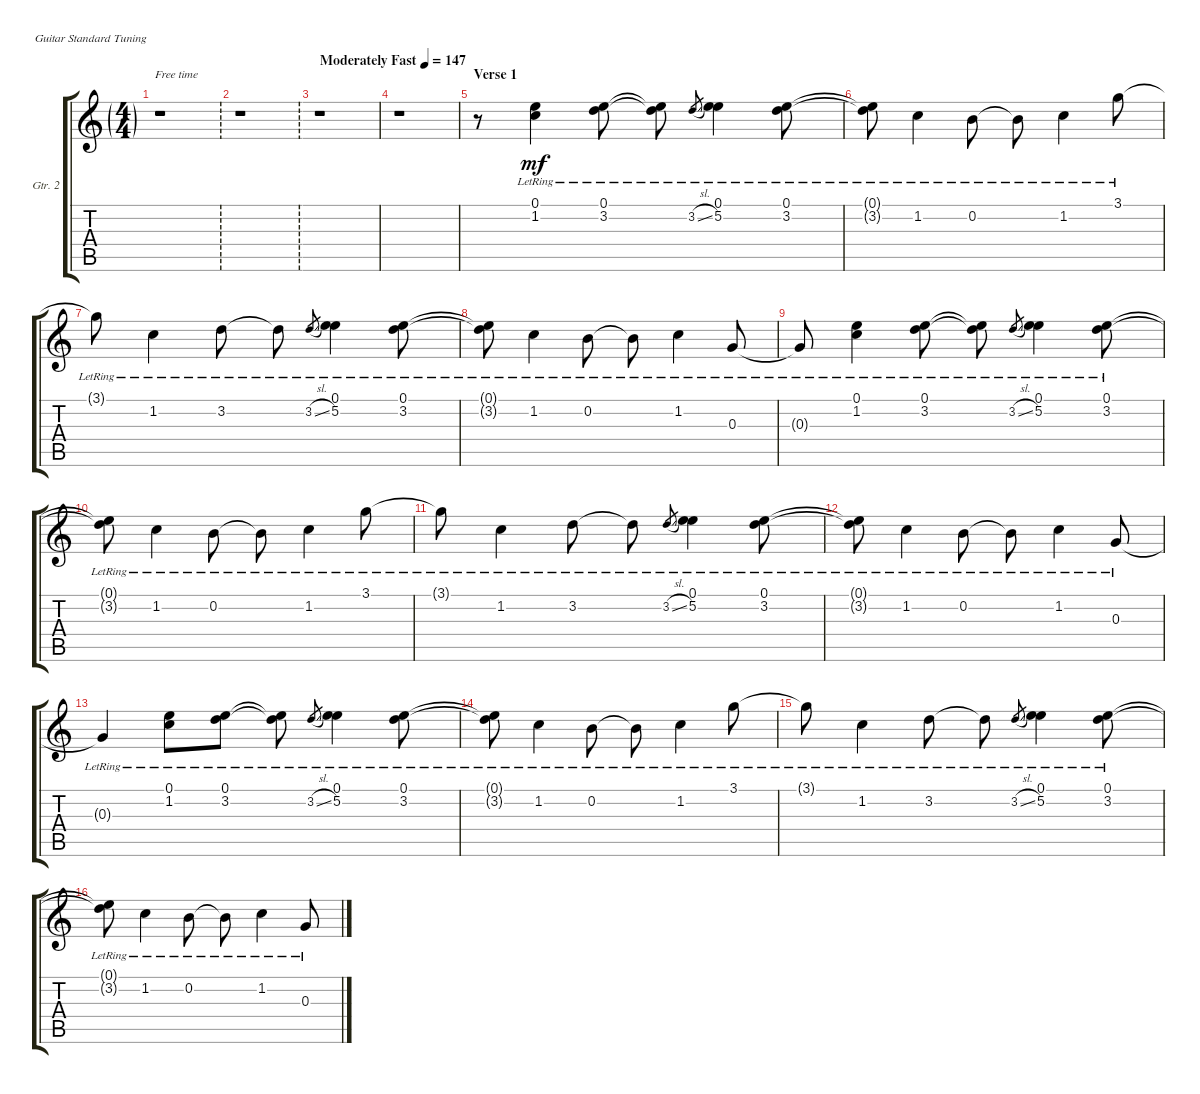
\defaultSystemsLayout 4
\bracketExtendMode groupsimilarinstruments
\firstSystemTrackNameOrientation horizontal
\otherSystemsTrackNameOrientation horizontal
\track ("Guitar 2" "Gtr. 2") {instrument overdrivenguitar}
\staff {score tabs}
\tuning (E4 B3 G3 D3 A2 E2)
\ts (4 4)
\ft
\tempo (60 "Moderately Fast" hide)
\clef g2
\ks c
r.1{dy mf instrument overdrivenguitar} |
\ft
\tempo (147 0.875 hide)
r.1 |
\tempo (147 "Moderately Fast")
r.1 |
r.1 |
\section ("" "Verse 1")
r.8 (1.2{lr} 0.1{lr}).4 (3.2{lr} 0.1{lr}).8 (3.2{lr t} 0.1{lr t}).8 3.2{sl lr}.8{gr} (5.2{lr} 0.1{lr}).4 (3.2{lr} 0.1{lr}).8 |
(3.2{lr t} 0.1{lr t}).8 1.2{lr}.4 0.2{lr}.8 0.2{lr t}.8 1.2{lr}.4 3.1{lr}.8 |
3.1{lr t}.8 1.2{lr}.4 3.2{lr}.8 3.2{lr t}.8 3.2{sl lr}.8{gr} (5.2{lr} 0.1{lr}).4 (3.2{lr} 0.1{lr}).8 |
(3.2{lr t} 0.1{lr t}).8 1.2{lr}.4 0.2{lr}.8 0.2{lr t}.8 1.2{lr}.4 0.3{lr}.8 |
0.3{lr t}.8 (1.2{lr} 0.1{lr}).4 (3.2{lr} 0.1{lr}).8 (3.2{lr t} 0.1{lr t}).8 3.2{sl lr}.8{gr} (5.2{lr} 0.1{lr}).4 (3.2{lr} 0.1{lr}).8 |
(3.2{lr t} 0.1{lr t}).8 1.2{lr}.4 0.2{lr}.8 0.2{lr t}.8 1.2{lr}.4 3.1{lr}.8 |
3.1{lr t}.8 1.2{lr}.4 3.2{lr}.8 3.2{lr t}.8 3.2{sl lr}.8{gr} (5.2{lr} 0.1{lr}).4 (3.2{lr} 0.1{lr}).8 |
(3.2{lr t} 0.1{lr t}).8 1.2{lr}.4 0.2{lr}.8 0.2{lr t}.8 1.2{lr}.4 0.3{lr}.8 |
0.3{lr t}.4 (1.2{lr} 0.1{lr}).8 (3.2{lr} 0.1{lr}).8 (3.2{lr t} 0.1{lr t}).8 3.2{sl lr}.8{gr} (5.2{lr} 0.1{lr}).4 (3.2{lr} 0.1{lr}).8 |
(3.2{lr t} 0.1{lr t}).8 1.2{lr}.4 0.2{lr}.8 0.2{lr t}.8 1.2{lr}.4 3.1{lr}.8 |
3.1{lr t}.8 1.2{lr}.4 3.2{lr}.8 3.2{lr t}.8 3.2{sl lr}.8{gr} (5.2{lr} 0.1{lr}).4 (3.2{lr} 0.1{lr}).8 |
(3.2{lr t} 0.1{lr t}).8 1.2{lr}.4 0.2{lr}.8 0.2{lr t}.8 1.2{lr}.4 0.3{lr}.8
